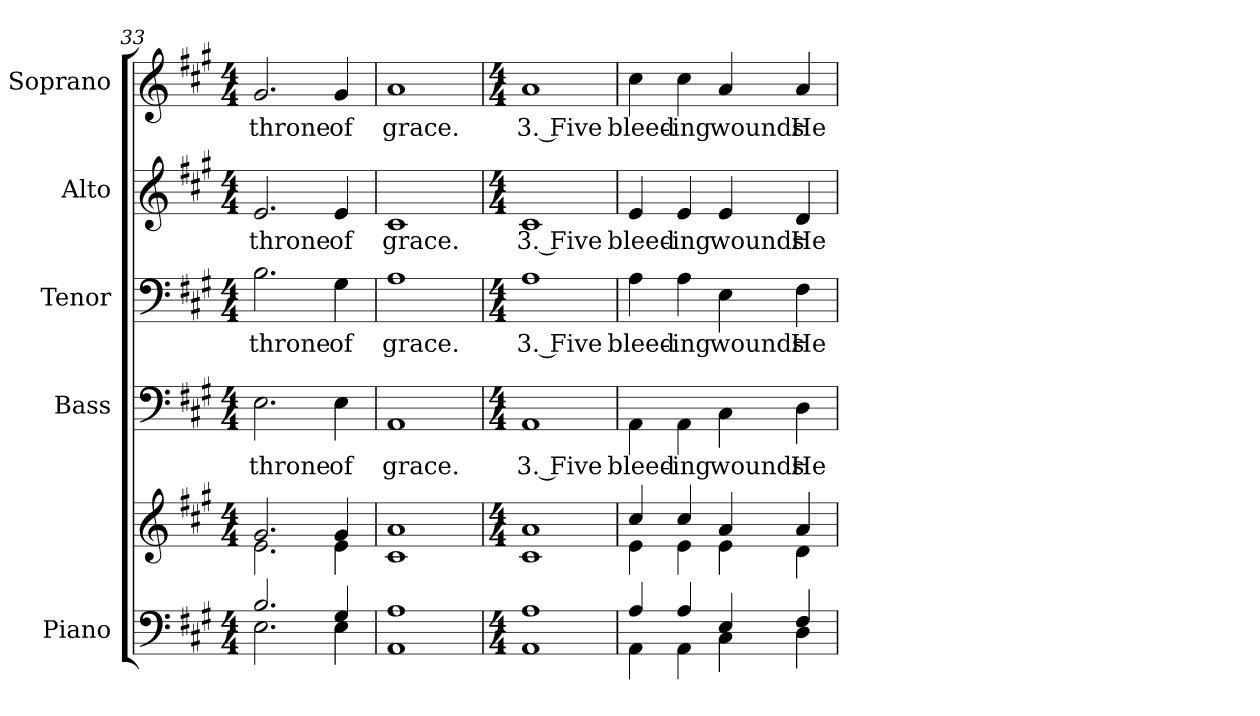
**kern	**kern	**kern	**text	**kern	**text	**kern	**text	**kern	**text
*part5	*part5	*part4	*part4	*part3	*part3	*part2	*part2	*part1	*part1
*staff6	*staff5	*staff4	*staff4	*staff3	*staff3	*staff2	*staff2	*staff1	*staff1
*I"Piano	*	*I"Bass	*	*I"Tenor	*	*I"Alto	*	*I"Soprano	*
*I'Pno.	*	*I'B.	*	*I'T.	*	*I'A.	*	*I'S.	*
*clefF4	*clefG2	*clefF4	*	*clefF4	*	*clefG2	*	*clefG2	*
*	*	*ITrd7c12	*	*	*	*	*	*	*
*k[f#c#g#]	*k[f#c#g#]	*k[f#c#g#]	*	*k[f#c#g#]	*	*k[f#c#g#]	*	*k[f#c#g#]	*
*A:	*A:	*A:	*	*A:	*	*A:	*	*A:	*
*M4/4	*M4/4	*M4/4	*	*M4/4	*	*M4/4	*	*M4/4	*
=33	=33	=33	=33	=33	=33	=33	=33	=33	=33
*^	*^	*	*	*	*	*	*	*	*
!	!	!	!	!	!LO:LY:b:color=#000000	!	!	!	!	!	!
!	!	!	!	!	!	!	!LO:LY:b:color=#000000	!	!	!	!
!	!	!	!	!	!	!	!	!	!LO:LY:b:color=#000000	!	!
!	!	!	!	!	!	!	!	!	!	!	!LO:LY:b:color=#000000
2.Bi/	2.Ei\	2.g#i/	2.ei\	2.EEi\	throne	2.Bi\	throne	2.ei/	throne	2.g#i/	throne
!	!	!	!	!	!LO:LY:b:color=#000000	!	!	!	!	!	!
!	!	!	!	!	!	!	!LO:LY:b:color=#000000	!	!	!	!
!	!	!	!	!	!	!	!	!	!LO:LY:b:color=#000000	!	!
!	!	!	!	!	!	!	!	!	!	!	!LO:LY:b:color=#000000
4G#i/	4Ei\	4g#i/	4ei\	4EEi\	of	4G#i\	of	4ei/	of	4g#i/	of
!!LO:PB:g=z
=34	=34	=34	=34	=34	=34	=34	=34	=34	=34	=34	=34
!	!	!	!	!	!LO:LY:b:color=#000000	!	!	!	!	!	!
!	!	!	!	!	!	!	!LO:LY:b:color=#000000	!	!	!	!
!	!	!	!	!	!	!	!	!	!LO:LY:b:color=#000000	!	!
!	!	!	!	!	!	!	!	!	!	!	!LO:LY:b:color=#000000
1Ai	1AAi	1ai	1c#i	1AAAi	grace.	1Ai	grace.	1c#i	grace.	1ai	grace.
=35	=35	=35	=35	=35	=35	=35	=35	=35	=35	=35	=35
*M4/4	*	*M4/4	*	*M4/4	*	*M4/4	*	*M4/4	*	*M4/4	*
!	!	!	!	!	!LO:LY:b:color=#000000	!	!	!	!	!	!
!	!	!	!	!	!	!	!LO:LY:b:color=#000000	!	!	!	!
!	!	!	!	!	!	!	!	!	!LO:LY:b:color=#000000	!	!
!	!	!	!	!	!	!	!	!	!	!	!LO:LY:b:color=#000000
1Ai	1AAi	1ai	1c#i	1AAAi	3. Five	1Ai	3. Five	1c#i	3. Five	1ai	3. Five
=36	=36	=36	=36	=36	=36	=36	=36	=36	=36	=36	=36
!	!	!	!	!	!LO:LY:b:color=#000000	!	!	!	!	!	!
!	!	!	!	!	!	!	!LO:LY:b:color=#000000	!	!	!	!
!	!	!	!	!	!	!	!	!	!LO:LY:b:color=#000000	!	!
!	!	!	!	!	!	!	!	!	!	!	!LO:LY:b:color=#000000
4Ai/	4AAi\	4cc#i/	4ei\	4AAAi\	bleed-	4Ai\	bleed-	4ei/	bleed-	4cc#i\	bleed-
!	!	!	!	!	!LO:LY:b:color=#000000	!	!	!	!	!	!
!	!	!	!	!	!	!	!LO:LY:b:color=#000000	!	!	!	!
!	!	!	!	!	!	!	!	!	!LO:LY:b:color=#000000	!	!
!	!	!	!	!	!	!	!	!	!	!	!LO:LY:b:color=#000000
4Ai/	4AAi\	4cc#i/	4ei\	4AAAi\	-ing	4Ai\	-ing	4ei/	-ing	4cc#i\	-ing
!	!	!	!	!	!LO:LY:b:color=#000000	!	!	!	!	!	!
!	!	!	!	!	!	!	!LO:LY:b:color=#000000	!	!	!	!
!	!	!	!	!	!	!	!	!	!LO:LY:b:color=#000000	!	!
!	!	!	!	!	!	!	!	!	!	!	!LO:LY:b:color=#000000
4Ei/	4C#i\	4ai/	4ei\	4CC#i\	wounds	4Ei\	wounds	4ei/	wounds	4ai/	wounds
!	!	!	!	!	!LO:LY:b:color=#000000	!	!	!	!	!	!
!	!	!	!	!	!	!	!LO:LY:b:color=#000000	!	!	!	!
!	!	!	!	!	!	!	!	!	!LO:LY:b:color=#000000	!	!
!	!	!	!	!	!	!	!	!	!	!	!LO:LY:b:color=#000000
4F#i/	4Di\	4ai/	4di\	4DDi\	He	4F#i\	He	4di/	He	4ai/	He
*v	*v	*	*	*	*	*	*	*	*	*	*
*	*v	*v	*	*	*	*	*	*	*	*
=	=	=	=	=	=	=	=	=	=
*-	*-	*-	*-	*-	*-	*-	*-	*-	*-
